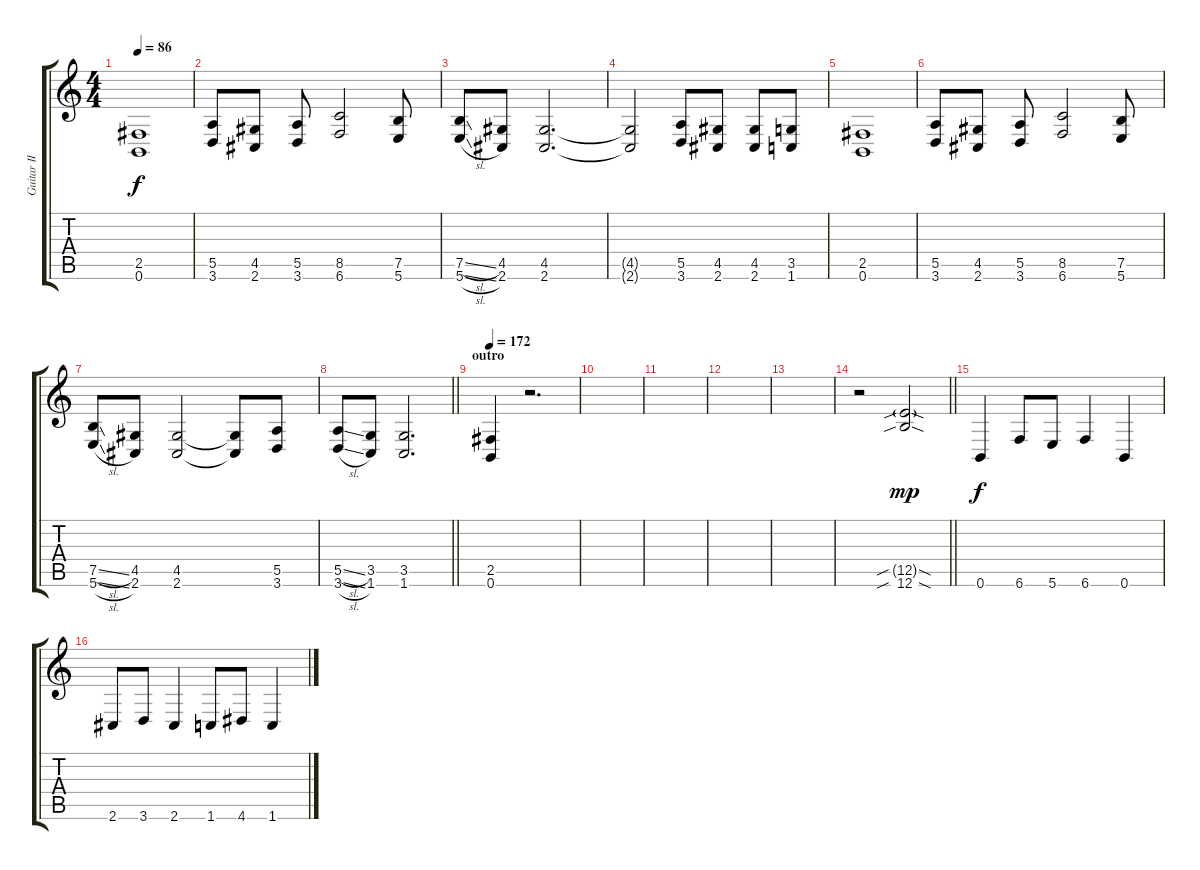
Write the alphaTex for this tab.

\track ("Guitar II" "Guitar II") {instrument distortionguitar}
\staff {score tabs}
\tuning (B3 Gb3 D3 A2 E2 B1) {hide}
\ts (4 4)
\tempo 86
\clef g2
\ks c
(2.5 0.6).1{dy f} |
(5.5 3.6).8 (4.5 2.6).8 (5.5 3.6).8 (8.5 6.6).2 (7.5 5.6).8 |
(7.5{sl} 5.6{sl}).8 (4.5 2.6).8 (4.5 2.6).2{d} |
(4.5{t} 2.6{t}).2 (5.5 3.6).8 (4.5 2.6).8 (4.5 2.6).8 (3.5 1.6).8 |
(2.5 0.6).1 |
(5.5 3.6).8 (4.5 2.6).8 (5.5 3.6).8 (8.5 6.6).2 (7.5 5.6).8 |
(7.5{sl} 5.6{sl}).8 (4.5 2.6).8 (4.5 2.6).2 (4.5{t} 2.6{t}).8 (5.5 3.6).8 |
\barLineRight lightlight
(5.5{sl} 3.6{sl}).8 (3.5 1.6).8 (3.5 1.6).2{d} |
\section ("" "outro")
\tempo 172
(2.5 0.6).4 r.2{d} |
|
|
|
|
\barLineRight lightlight
r.2 (12.5{sib sod g} 12.6{sib sod}).2{dy mp} |
\section ("" "")
0.6.4{dy f} 6.6.8 5.6.8 6.6.4 0.6.4 |
2.6.8 3.6.8 2.6.4 1.6.8 4.6.8 1.6.4
